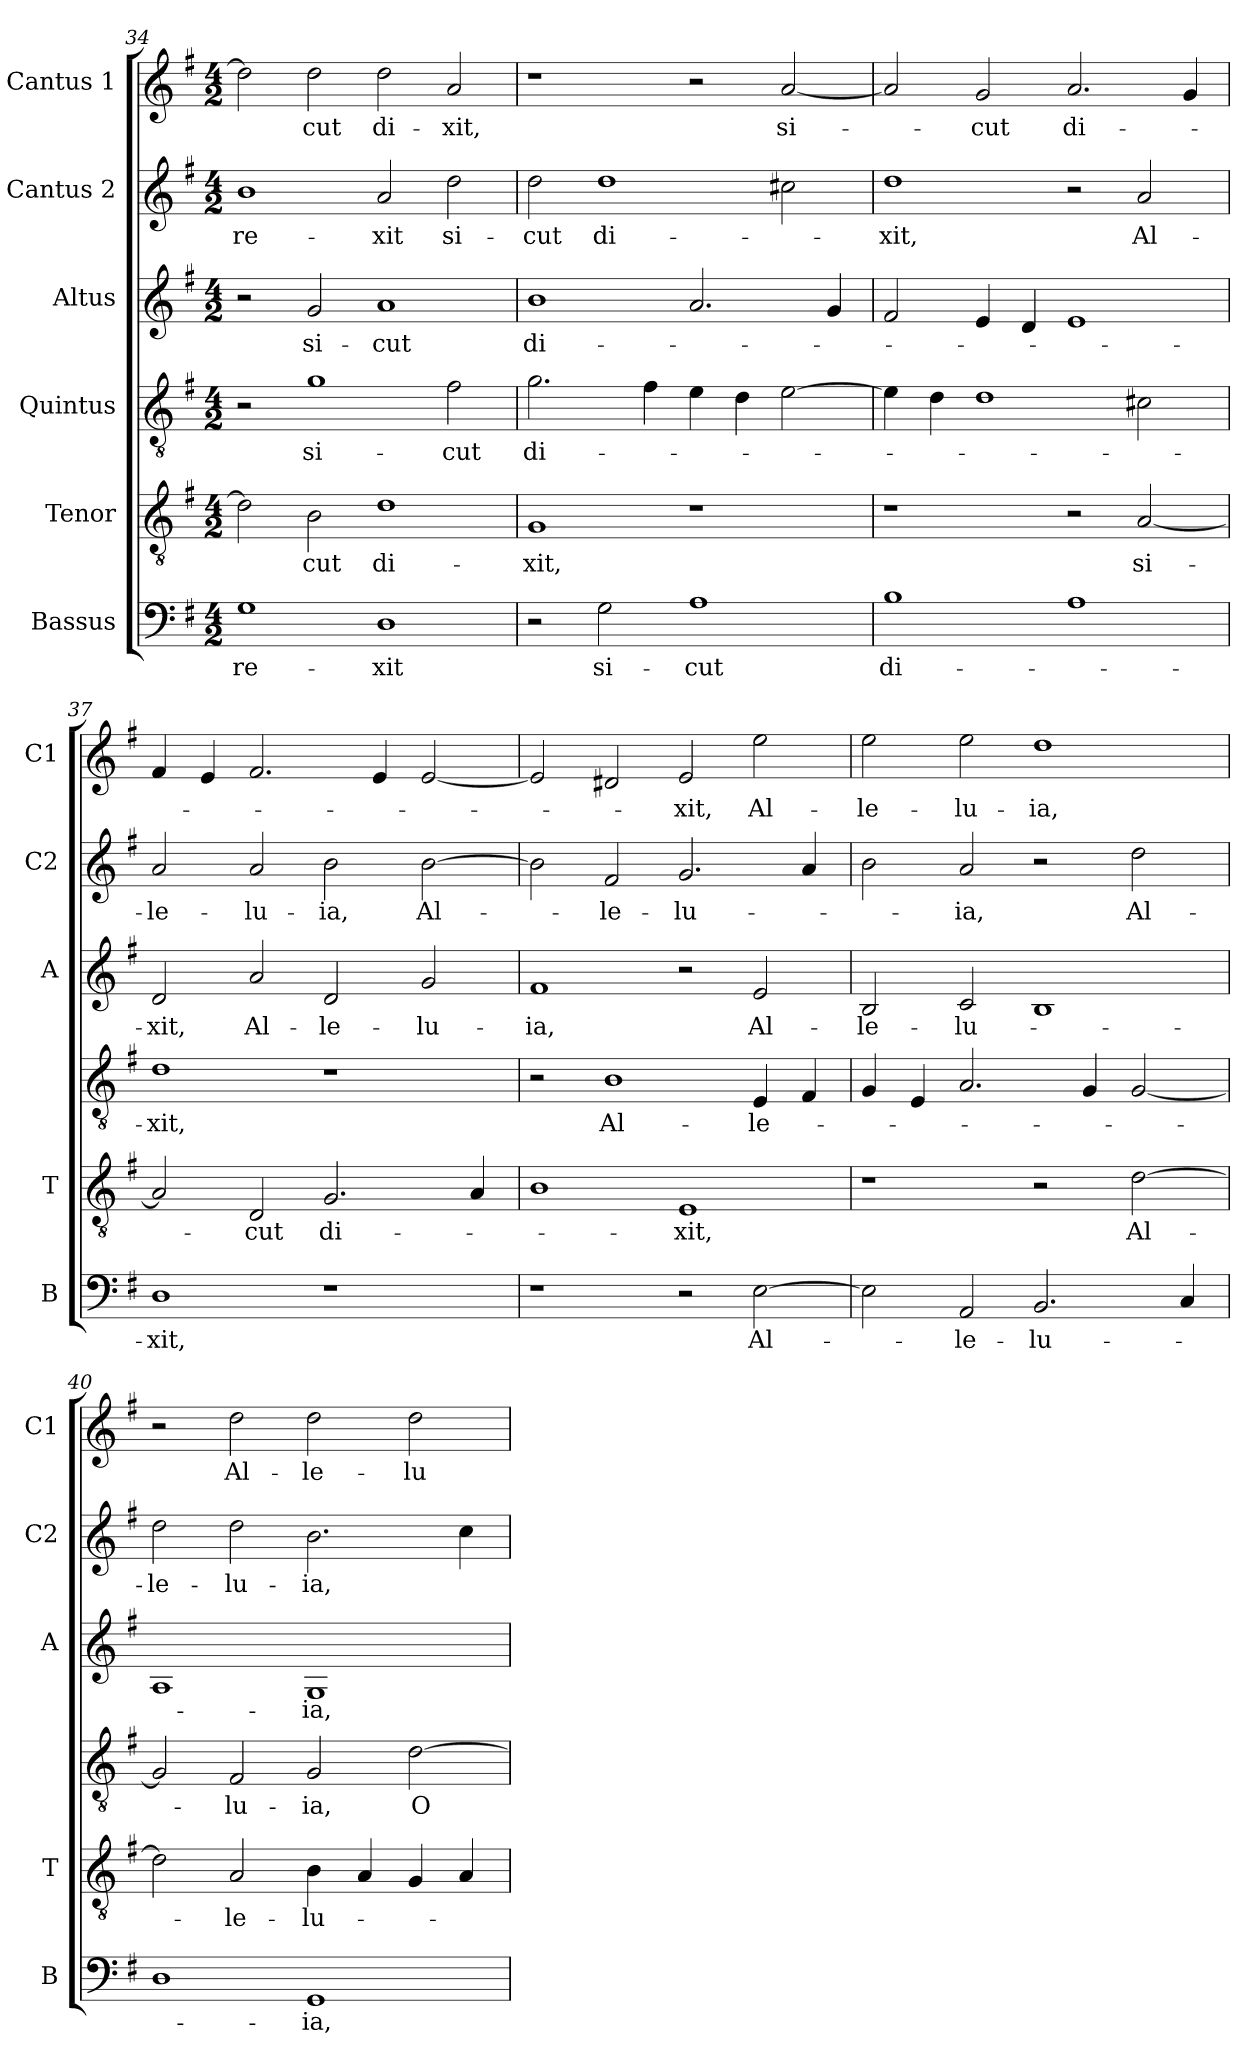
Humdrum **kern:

**kern	**text	**kern	**text	**kern	**text	**kern	**text	**kern	**text	**kern	**text
*part6	*part6	*part5	*part5	*part4	*part4	*part3	*part3	*part2	*part2	*part1	*part1
*staff6	*staff6	*staff5	*staff5	*staff4	*staff4	*staff3	*staff3	*staff2	*staff2	*staff1	*staff1
*I"Bassus	*	*I"Tenor	*	*I"Quintus	*	*I"Altus	*	*I"Cantus 2	*	*I"Cantus 1	*
*I'B	*	*I'T	*	*	*	*I'A	*	*I'C2	*	*I'C1	*
*clefF4	*	*clefGv2	*	*clefGv2	*	*clefG2	*	*clefG2	*	*clefG2	*
*k[f#]	*	*k[f#]	*	*k[f#]	*	*k[f#]	*	*k[f#]	*	*k[f#]	*
*G:	*	*G:	*	*G:	*	*G:	*	*G:	*	*G:	*
*M4/2	*	*M4/2	*	*M4/2	*	*M4/2	*	*M4/2	*	*M4/2	*
=34	=34	=34	=34	=34	=34	=34	=34	=34	=34	=34	=34
!	!LO:LY:b	!	!	!	!	!	!	!	!LO:LY:b	!	!
1G	-re-	2d\]	.	2r	.	2r	.	1b	-re-	2dd\]	.
!	!	!	!LO:LY:b	!	!LO:LY:b	!	!LO:LY:b	!	!	!	!LO:LY:b
.	.	2B\	-cut	1g	si-	2g/	si-	.	.	2dd\	-cut
!	!LO:LY:b	!	!LO:LY:b	!	!	!	!LO:LY:b	!	!LO:LY:b	!	!LO:LY:b
1D	-xit	1d	di-	.	.	1a	-cut	2a/	-xit	2dd\	di-
!	!	!	!	!	!LO:LY:b	!	!	!	!LO:LY:b	!	!LO:LY:b
.	.	.	.	2f#\	-cut	.	.	2dd\	si-	2a/	-xit,
!!LO:LB:g=z
=35	=35	=35	=35	=35	=35	=35	=35	=35	=35	=35	=35
!	!	!	!LO:LY:b	!	!LO:LY:b	!	!LO:LY:b	!	!LO:LY:b	!	!
2r	.	1G	-xit,	2.g\	di-	1b	di-	2dd\	-cut	1r	.
!	!LO:LY:b	!	!	!	!	!	!	!	!LO:LY:b	!	!
2G\	si-	.	.	.	.	.	.	1dd	di-	.	.
.	.	.	.	4f#\	.	.	.	.	.	.	.
!	!LO:LY:b	!	!	!	!	!	!	!	!	!	!
1A	-cut	1r	.	4e\	.	2.a/	.	.	.	2r	.
.	.	.	.	4d\	.	.	.	.	.	.	.
!	!	!	!	!	!	!	!	!	!	!	!LO:LY:b
.	.	.	.	[2e\	.	.	.	2cc#X\	.	[2a/	si-
.	.	.	.	.	.	4g/	.	.	.	.	.
=36	=36	=36	=36	=36	=36	=36	=36	=36	=36	=36	=36
!	!LO:LY:b	!	!	!	!	!	!	!	!LO:LY:b	!	!
1B	di-	1r	.	4e\]	.	2f#/	.	1dd	-xit,	2a/]	.
.	.	.	.	4d\	.	.	.	.	.	.	.
!	!	!	!	!	!	!	!	!	!	!	!LO:LY:b
.	.	.	.	1d	.	4e/	.	.	.	2g/	-cut
.	.	.	.	.	.	4d/	.	.	.	.	.
!	!	!	!	!	!	!	!	!	!	!	!LO:LY:b
1A	.	2r	.	.	.	1e	.	2r	.	2.a/	di-
!	!	!	!LO:LY:b	!	!	!	!	!	!LO:LY:b	!	!
.	.	[2A/	si-	2c#X\	.	.	.	2a/	Al-	.	.
.	.	.	.	.	.	.	.	.	.	4g/	.
=37	=37	=37	=37	=37	=37	=37	=37	=37	=37	=37	=37
!	!LO:LY:b	!	!	!	!LO:LY:b	!	!LO:LY:b	!	!LO:LY:b	!	!
1D	-xit,	2A/]	.	1d	-xit,	2d/	-xit,	2a/	-le-	4f#/	.
.	.	.	.	.	.	.	.	.	.	4e/	.
!	!	!	!LO:LY:b	!	!	!	!LO:LY:b	!	!LO:LY:b	!	!
.	.	2D/	-cut	.	.	2a/	Al-	2a/	-lu-	2.f#/	.
!	!	!	!LO:LY:b	!	!	!	!LO:LY:b	!	!LO:LY:b	!	!
1r	.	2.G/	di-	1r	.	2d/	-le-	2b\	-ia,	.	.
.	.	.	.	.	.	.	.	.	.	4e/	.
!	!	!	!	!	!	!	!LO:LY:b	!	!LO:LY:b	!	!
.	.	.	.	.	.	2g/	-lu-	[2b\	Al-	[2e/	.
.	.	4A/	.	.	.	.	.	.	.	.	.
=38	=38	=38	=38	=38	=38	=38	=38	=38	=38	=38	=38
!	!	!	!	!	!	!	!LO:LY:b	!	!	!	!
1r	.	1B	.	2r	.	1f#	-ia,	2b\]	.	2e/]	.
!	!	!	!	!	!LO:LY:b	!	!	!	!LO:LY:b	!	!
.	.	.	.	1B	Al-	.	.	2f#/	-le-	2d#X/	.
!	!	!	!LO:LY:b	!	!	!	!	!	!LO:LY:b	!	!LO:LY:b
2r	.	1E	-xit,	.	.	2r	.	2.g/	-lu-	2e/	-xit,
!	!LO:LY:b	!	!	!	!LO:LY:b	!	!LO:LY:b	!	!	!	!LO:LY:b
[2E\	Al-	.	.	4E/	-le-	2e/	Al-	.	.	2ee\	Al-
.	.	.	.	4F#/	.	.	.	4a/	.	.	.
=39	=39	=39	=39	=39	=39	=39	=39	=39	=39	=39	=39
!	!	!	!	!	!	!	!LO:LY:b	!	!	!	!LO:LY:b
2E\]	.	1r	.	4G/	.	2B/	-le-	2b\	.	2ee\	-le-
.	.	.	.	4E/	.	.	.	.	.	.	.
!	!LO:LY:b	!	!	!	!	!	!LO:LY:b	!	!LO:LY:b	!	!LO:LY:b
2AA/	-le-	.	.	2.A/	.	2c/	-lu-	2a/	-ia,	2ee\	-lu-
!	!LO:LY:b	!	!	!	!	!	!	!	!	!	!LO:LY:b
2.BB/	-lu-	2r	.	.	.	1B	.	2r	.	1dd	-ia,
.	.	.	.	4G/	.	.	.	.	.	.	.
!	!	!	!LO:LY:b	!	!	!	!	!	!LO:LY:b	!	!
.	.	[2d\	Al-	[2G/	.	.	.	2dd\	Al-	.	.
4C/	.	.	.	.	.	.	.	.	.	.	.
!!LO:LB:g=z
=40	=40	=40	=40	=40	=40	=40	=40	=40	=40	=40	=40
!	!	!	!	!	!	!	!	!	!LO:LY:b	!	!
1D	.	2d\]	.	2G/]	.	1A	.	2dd\	-le-	2r	.
!	!	!	!LO:LY:b	!	!LO:LY:b	!	!	!	!LO:LY:b	!	!LO:LY:b
.	.	2A/	-le-	2F#/	-lu-	.	.	2dd\	-lu-	2dd\	Al-
!	!LO:LY:b	!	!LO:LY:b	!	!LO:LY:b	!	!LO:LY:b	!	!LO:LY:b	!	!LO:LY:b
1GG	-ia,	4B\	-lu-	2G/	-ia,	1G	-ia,	2.b\	-ia,	2dd\	-le-
.	.	4A/	.	.	.	.	.	.	.	.	.
!	!	!	!	!	!LO:LY:b	!	!	!	!	!	!LO:LY:b
.	.	4G/	.	[2d\	O-	.	.	.	.	2dd\	-lu-
.	.	4A/	.	.	.	.	.	4cc\	.	.	.
=	=	=	=	=	=	=	=	=	=	=	=
*-	*-	*-	*-	*-	*-	*-	*-	*-	*-	*-	*-
